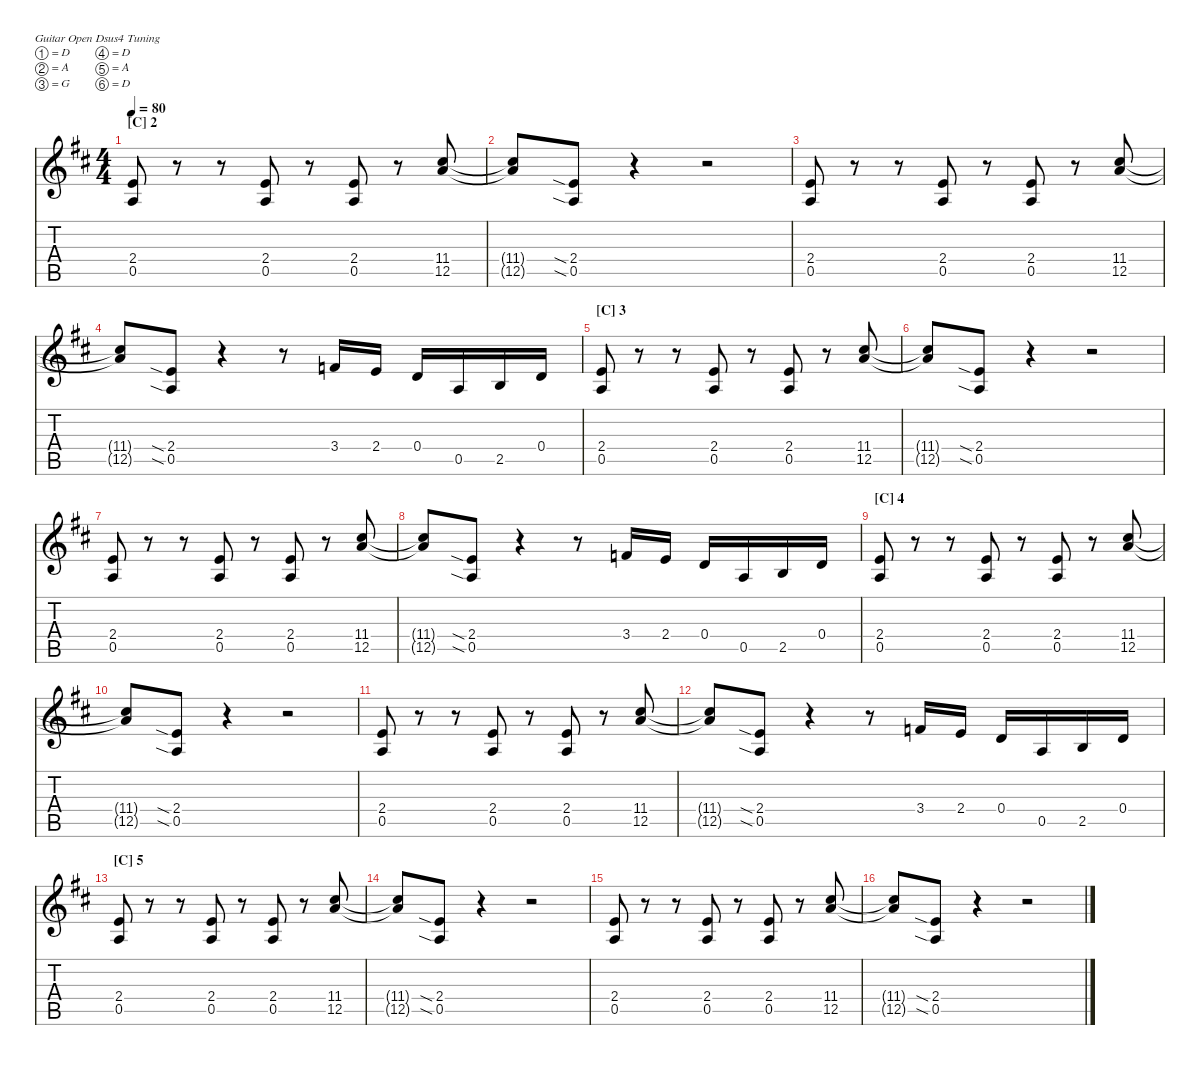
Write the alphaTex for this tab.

\hideDynamics
\bracketExtendMode nobrackets
\singleTrackTrackNamePolicy hidden
\multiTrackTrackNamePolicy hidden
\otherSystemsTrackNameOrientation horizontal
\track ("Guitar 2" "E-Gt") {solo instrument distortionguitar}
\staff {score tabs}
\tuning (D4 A3 G3 D3 A2 D2)
\ts (4 4)
\section ("C" "2")
\tempo 80
\clef g2
\ks d
(2.4{acc forcenatural} 0.5{acc forcenatural}).8{dy f beam Up} r.8{beam Up} r.8{beam Up} (2.4{acc forcenatural} 0.5{acc forcenatural}).8{beam Up} r.8{beam Up} (2.4{acc forcenatural} 0.5{acc forcenatural}).8{beam Up} r.8{beam Up} (11.4{acc #} 12.5{acc forcenatural}).8{beam Up} |
(11.4{t acc #} 12.5{t acc forcenatural}).8{beam Up} (2.4{sia acc forcenatural} 0.5{sia acc forcenatural}).8{beam Up} r.4{beam Up} r.2{beam Up} |
(2.4{acc forcenatural} 0.5{acc forcenatural}).8{beam Up} r.8{beam Up} r.8{beam Up} (2.4{acc forcenatural} 0.5{acc forcenatural}).8{beam Up} r.8{beam Up} (2.4{acc forcenatural} 0.5{acc forcenatural}).8{beam Up} r.8{beam Up} (11.4{acc #} 12.5{acc forcenatural}).8{beam Up} |
(11.4{t acc #} 12.5{t acc forcenatural}).8{beam Up} (2.4{sia acc forcenatural} 0.5{sia acc forcenatural}).8{beam Up} r.4{beam Up} r.8{beam Up} 3.4{acc forcenatural}.16{beam Up} 2.4{acc forcenatural}.16{beam Up} 0.4{acc forcenatural}.16{beam Up} 0.5{acc forcenatural}.16{beam Up} 2.5{acc forcenatural}.16{beam Up} 0.4{acc forcenatural}.16{beam Up} |
\section ("C" "3")
(2.4{acc forcenatural} 0.5{acc forcenatural}).8{beam Up} r.8{beam Up} r.8{beam Up} (2.4{acc forcenatural} 0.5{acc forcenatural}).8{beam Up} r.8{beam Up} (2.4{acc forcenatural} 0.5{acc forcenatural}).8{beam Up} r.8{beam Up} (11.4{acc #} 12.5{acc forcenatural}).8{beam Up} |
(11.4{t acc #} 12.5{t acc forcenatural}).8{beam Up} (2.4{sia acc forcenatural} 0.5{sia acc forcenatural}).8{beam Up} r.4{beam Up} r.2{beam Up} |
(2.4{acc forcenatural} 0.5{acc forcenatural}).8{beam Up} r.8{beam Up} r.8{beam Up} (2.4{acc forcenatural} 0.5{acc forcenatural}).8{beam Up} r.8{beam Up} (2.4{acc forcenatural} 0.5{acc forcenatural}).8{beam Up} r.8{beam Up} (11.4{acc #} 12.5{acc forcenatural}).8{beam Up} |
(11.4{t acc #} 12.5{t acc forcenatural}).8{beam Up} (2.4{sia acc forcenatural} 0.5{sia acc forcenatural}).8{beam Up} r.4{beam Up} r.8{beam Up} 3.4{acc forcenatural}.16{beam Up} 2.4{acc forcenatural}.16{beam Up} 0.4{acc forcenatural}.16{beam Up} 0.5{acc forcenatural}.16{beam Up} 2.5{acc forcenatural}.16{beam Up} 0.4{acc forcenatural}.16{beam Up} |
\section ("C" "4")
(2.4{acc forcenatural} 0.5{acc forcenatural}).8{beam Up} r.8{beam Up} r.8{beam Up} (2.4{acc forcenatural} 0.5{acc forcenatural}).8{beam Up} r.8{beam Up} (2.4{acc forcenatural} 0.5{acc forcenatural}).8{beam Up} r.8{beam Up} (11.4{acc #} 12.5{acc forcenatural}).8{beam Up} |
(11.4{t acc #} 12.5{t acc forcenatural}).8{beam Up} (2.4{sia acc forcenatural} 0.5{sia acc forcenatural}).8{beam Up} r.4{beam Up} r.2{beam Up} |
(2.4{acc forcenatural} 0.5{acc forcenatural}).8{beam Up} r.8{beam Up} r.8{beam Up} (2.4{acc forcenatural} 0.5{acc forcenatural}).8{beam Up} r.8{beam Up} (2.4{acc forcenatural} 0.5{acc forcenatural}).8{beam Up} r.8{beam Up} (11.4{acc #} 12.5{acc forcenatural}).8{beam Up} |
(11.4{t acc #} 12.5{t acc forcenatural}).8{beam Up} (2.4{sia acc forcenatural} 0.5{sia acc forcenatural}).8{beam Up} r.4{beam Up} r.8{beam Up} 3.4{acc forcenatural}.16{beam Up} 2.4{acc forcenatural}.16{beam Up} 0.4{acc forcenatural}.16{beam Up} 0.5{acc forcenatural}.16{beam Up} 2.5{acc forcenatural}.16{beam Up} 0.4{acc forcenatural}.16{beam Up} |
\section ("C" "5")
(2.4{acc forcenatural} 0.5{acc forcenatural}).8{beam Up} r.8{beam Up} r.8{beam Up} (2.4{acc forcenatural} 0.5{acc forcenatural}).8{beam Up} r.8{beam Up} (2.4{acc forcenatural} 0.5{acc forcenatural}).8{beam Up} r.8{beam Up} (11.4{acc #} 12.5{acc forcenatural}).8{beam Up} |
(11.4{t acc #} 12.5{t acc forcenatural}).8{beam Up} (2.4{sia acc forcenatural} 0.5{sia acc forcenatural}).8{beam Up} r.4{beam Up} r.2{beam Up} |
(2.4{acc forcenatural} 0.5{acc forcenatural}).8{beam Up} r.8{beam Up} r.8{beam Up} (2.4{acc forcenatural} 0.5{acc forcenatural}).8{beam Up} r.8{beam Up} (2.4{acc forcenatural} 0.5{acc forcenatural}).8{beam Up} r.8{beam Up} (11.4{acc #} 12.5{acc forcenatural}).8{beam Up} |
(11.4{t acc #} 12.5{t acc forcenatural}).8{beam Up} (2.4{sia acc forcenatural} 0.5{sia acc forcenatural}).8{beam Up} r.4{beam Up} r.2{beam Up}
